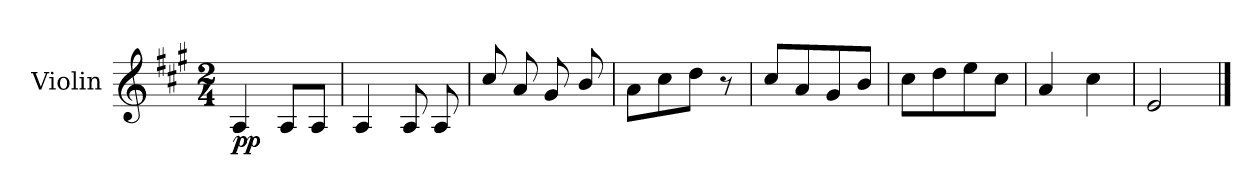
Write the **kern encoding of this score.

**kern	**dynam
*part1	*part1
*staff1	*staff1
*I"Violin	*
*I'Vln.	*
*clefG2	*
*k[f#c#g#]	*
*M2/4	*
=1	=1
!	!LO:DY:b
4A/	pp
8A/L	.
8A/J	.
=2	=2
4A/	.
8A/	.
8A/	.
=3	=3
8cc#/	.
8a/	.
8g#/	.
8b/	.
=4	=4
8a\L	.
8cc#\	.
8dd\J	.
8r	.
=5	=5
8cc#/L	.
8a/	.
8g#/	.
8b/J	.
=6	=6
8cc#\L	.
8dd\	.
8ee\	.
8cc#\J	.
=7	=7
4a/	.
4cc#\	.
=8	=8
2e/	.
==	==
*-	*-
